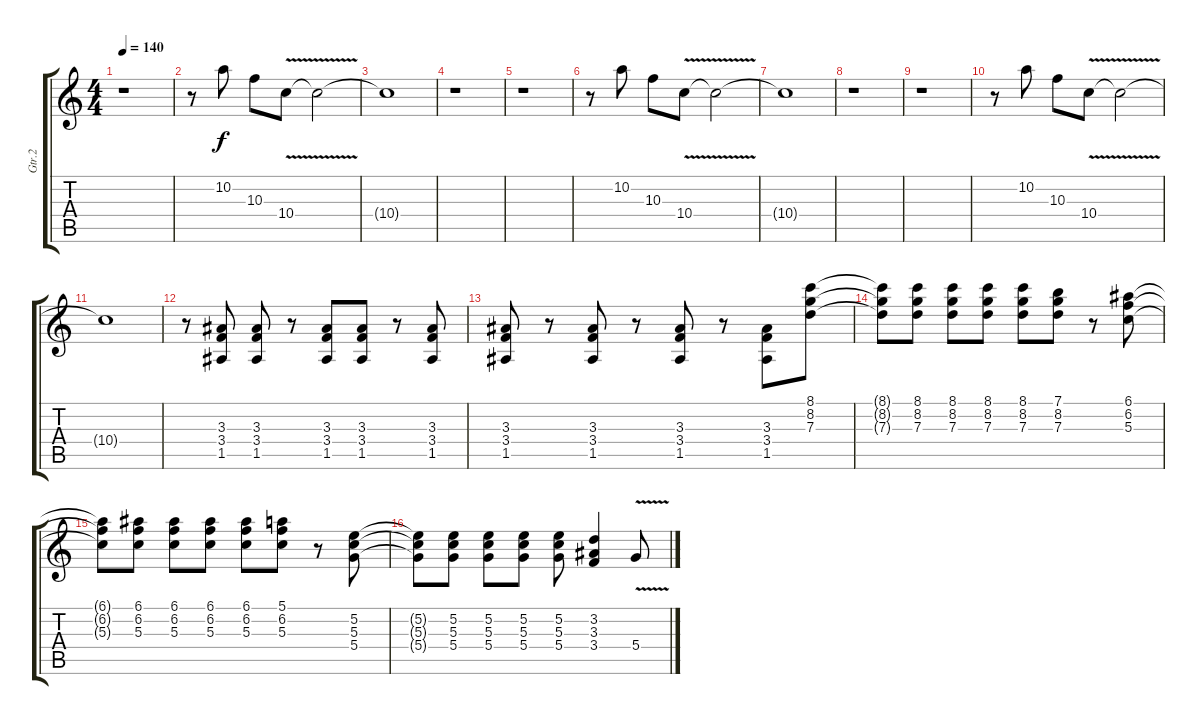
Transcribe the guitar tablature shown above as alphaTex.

\track ("Gtr.2" "Gtr.2") {instrument distortionguitar}
\staff {score tabs}
\tuning (E4 B3 G3 D3 A2 E2) {hide}
\ts (4 4)
\tempo 140
\clef g2
\ks c
r.1{dy f} |
r.8 10.2.8 10.3.8 10.4{v}.8 10.4{t}.2 |
10.4{t}.1 |
r.1 |
r.1 |
r.8 10.2.8 10.3.8 10.4{v}.8 10.4{t}.2 |
10.4{t}.1 |
r.1 |
r.1 |
r.8 10.2.8 10.3.8 10.4{v}.8 10.4{t}.2 |
10.4{t}.1 |
r.8 (3.3 3.4 1.5).8 (3.3 3.4 1.5).8 r.8 (3.3 3.4 1.5).8 (3.3 3.4 1.5).8 r.8 (3.3 3.4 1.5).8 |
(3.3 3.4 1.5).8 r.8 (3.3 3.4 1.5).8 r.8 (3.3 3.4 1.5).8 r.8 (3.3 3.4 1.5).8 (8.1 8.2 7.3).8 |
(8.1{t} 8.2{t} 7.3{t}).8 (8.1 8.2 7.3).8 (8.1 8.2 7.3).8 (8.1 8.2 7.3).8 (8.1 8.2 7.3).8 (7.1 8.2 7.3).8 r.8 (6.1 6.2 5.3).8 |
(6.1{t} 6.2{t} 5.3{t}).8 (6.1 6.2 5.3).8 (6.1 6.2 5.3).8 (6.1 6.2 5.3).8 (6.1 6.2 5.3).8 (5.1 6.2 5.3).8 r.8 (5.2 5.3 5.4).8 |
(5.2{t} 5.3{t} 5.4{t}).8 (5.2 5.3 5.4).8 (5.2 5.3 5.4).8 (5.2 5.3 5.4).8 (5.2 5.3 5.4).8 (3.2 3.3 3.4).4 5.4{v}.8
